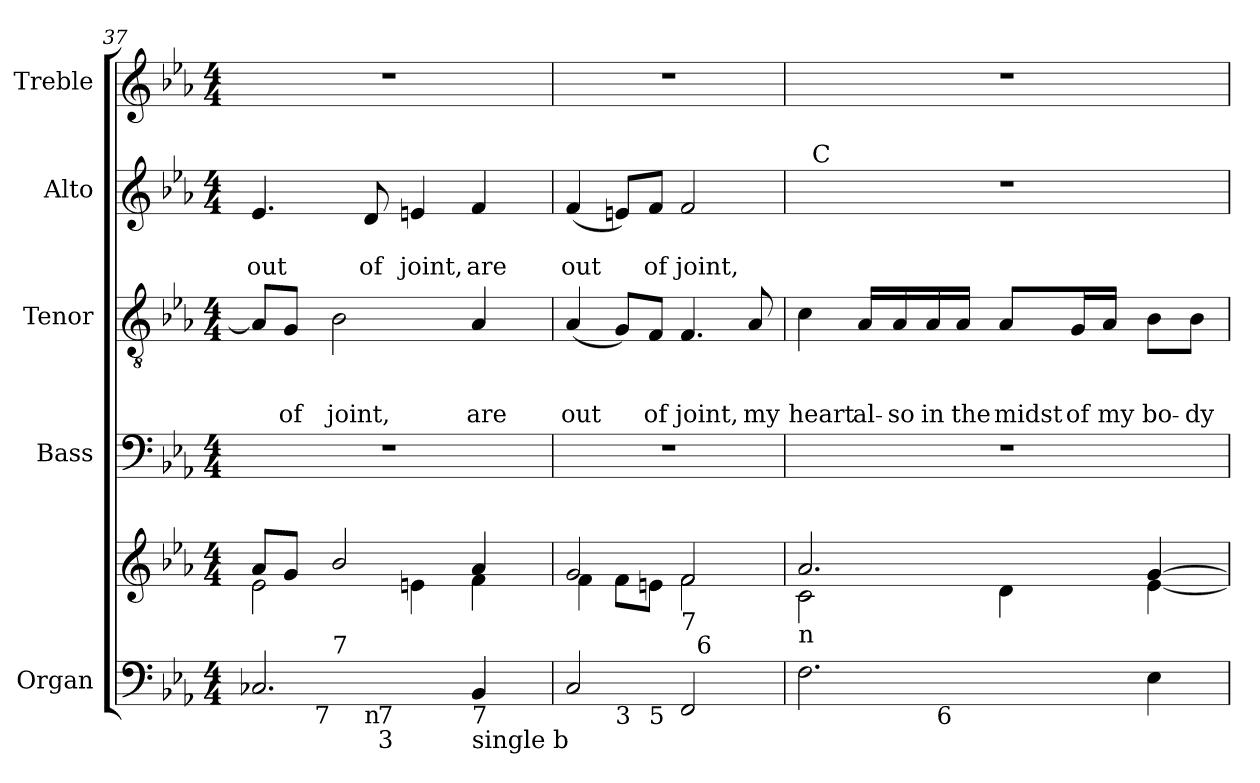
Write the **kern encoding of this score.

**kern	**kern	**kern	**kern	**text	**text	**text	**kern	**text	**text	**kern
*part5	*part5	*part4	*part3	*part3	*part3	*part3	*part2	*part2	*part2	*part1
*staff6	*staff5	*staff4	*staff3	*staff3	*staff3	*staff3	*staff2	*staff2	*staff2	*staff1
*I"Organ	*	*I"Bass	*I"Tenor	*	*	*	*I"Alto	*	*	*I"Treble
*	*	*I'B	*I'T	*	*	*	*I'A	*	*	*I'Tr
!!LO:LB:g=z
*clefF4	*clefG2	*clefF4	*clefGv2	*	*	*	*clefG2	*	*	*clefG2
*k[b-e-a-]	*k[b-e-a-]	*k[b-e-a-]	*k[b-e-a-]	*	*	*	*k[b-e-a-]	*	*	*k[b-e-a-]
*E-:	*E-:	*E-:	*E-:	*	*	*	*E-:	*	*	*E-:
*M4/4	*M4/4	*M4/4	*M4/4	*	*	*	*M4/4	*	*	*M4/4
=37	=37	=37	=37	=37	=37	=37	=37	=37	=37	=37
*	*^	*	*	*	*	*	*	*	*	*
!LO:TX:b:t=single b	!	!	!	!	!	!	!	!	!	!	!
!	!	!	!	!	!	!	!	!	!	!LO:LY:b	!
*^	*	*	*	*	*	*	*	*	*	*	*
*	*^	*	*	*	*	*	*	*	*	*	*	*
*	*	*^	*	*	*	*	*	*	*	*	*	*	*
*	*	*	*^	*	*	*	*	*	*	*	*	*	*	*
2.C-/	8ryy	4ryy	4.ryy	4ryy	8a-/L	2e-\	1r	8A-/L]	.	.	.	4.e-/	.	out	1r
!	!	!	!	!	!	!	!	!	!	!	!LO:LY:b	!	!	!	!
.	16ryy	.	.	.	8g/J	.	.	8G/J	.	.	of	.	.	.	.
.	64ryy	.	.	.	.	.	.	.	.	.	.	.	.	.	.
!	!LO:TX:b:t=7	!	!	!	!	!	!	!	!	!	!	!	!	!	!
.	2ryy	.	.	.	.	.	.	.	.	.	.	.	.	.	.
!	!	!LO:TX:a:t=7	!	!	!	!	!	!	!	!	!	!	!	!	!
!	!	!	!	!	!	!	!	!	!	!	!LO:LY:b	!	!	!	!
.	.	2.ryy	.	8ryy	2b-/	.	.	2B-\	.	.	joint,	.	.	.	.
!	!	!	!LO:TX:b:t=n	!	!	!	!	!	!	!	!	!	!	!	!
!	!	!	!	!	!	!	!	!	!	!	!	!	!	!LO:LY:b	!
.	.	.	2ryy	32ryy	.	.	.	.	.	.	.	8d/	.	of	.
!	!	!	!	!LO:TX:b:t=7	!	!	!	!	!	!	!	!	!	!	!
!	!	!	!	!LO:TX:b:t=3	!	!	!	!	!	!	!	!	!	!	!
.	.	.	.	2ryy	.	.	.	.	.	.	.	.	.	.	.
!	!	!	!	!	!	!	!	!	!	!	!	!	!	!LO:LY:b	!
.	.	.	.	.	.	4en\	.	.	.	.	.	4en/	.	joint,	.
.	4ryy	.	.	.	.	.	.	.	.	.	.	.	.	.	.
!LO:TX:b:t=7	!	!	!	!	!	!	!	!	!	!	!	!	!	!	!
!LO:TX:b:t=single b	!	!	!	!	!	!	!	!	!	!	!	!	!	!	!
!	!	!	!	!	!	!	!	!	!	!	!LO:LY:b	!	!	!LO:LY:b	!
4BB-</	.	.	.	.	4a-/	4f\	.	4A-/	.	.	are	4f/	.	are	.
.	.	.	8ryy	.	.	.	.	.	.	.	.	.	.	.	.
.	.	.	.	16.ryy	.	.	.	.	.	.	.	.	.	.	.
.	32.ryy	.	.	.	.	.	.	.	.	.	.	.	.	.	.
=38	=38	=38	=38	=38	=38	=38	=38	=38	=38	=38	=38	=38	=38	=38	=38
!	!	!	!	!	!	!	!	!	!	!	!LO:LY:b	!	!	!LO:LY:b	!
*	*	*v	*v	*v	*	*	*	*	*	*	*	*	*	*	*
2C/	4ryy	4.ryy	2g/	4f\	1r	(<4A-/	.	.	out	(<4f/	.	out	1r
!	!LO:TX:b:t=3	!	!	!	!	!	!	!	!	!	!	!	!
.	2.ryy	.	.	8f\L	.	8G/L)	.	.	.	8en/L)	.	.	.
!	!	!LO:TX:b:t=5	!	!	!	!	!	!	!	!	!	!	!
!	!	!	!	!	!	!	!	!	!LO:LY:b	!	!	!LO:LY:b	!
.	.	2ryy	.	8en\J	.	8F/J	.	.	of	8f/J	.	of	.
!	!	!	!LO:TX:b:t=7\n            6	!	!	!	!	!	!	!	!	!	!
!	!	!	!	!	!	!	!	!	!LO:LY:b	!	!	!LO:LY:b	!
2FF/	.	.	2f/	2f\	.	4.F/	.	.	joint,	2f/	.	joint,	.
!	!	!	!	!	!	!	!	!	!LO:LY:b	!	!	!	!
.	.	8ryy	.	.	.	8A-/	.	.	my	.	.	.	.
=39	=39	=39	=39	=39	=39	=39	=39	=39	=39	=39	=39	=39	=39
!	!	!	!LO:TX:b:t=n	!	!	!	!	!	!	!	!	!	!
!	!	!	!	!	!	!	!	!	!LO:LY:b	!	!	!	!
*	*v	*v	*	*	*	*	*	*	*	*^	*	*	*
2.F\	4ryy	2.a-/	2c\	1r	4c\	.	.	heart	1r	32ryy	.	.	1r
!	!	!	!	!	!	!	!	!	!	!LO:TX:a:t=C	!	!	!
.	.	.	.	.	.	.	.	.	.	2ryy	.	.	.
!	!	!	!	!	!	!	!	!LO:LY:b	!	!	!	!	!
.	8ryy	.	.	.	16A-/LL	.	.	al-	.	.	.	.	.
!	!	!	!	!	!	!	!	!LO:LY:b	!	!	!	!	!
.	.	.	.	.	16A-/	.	.	-so	.	.	.	.	.
!	!	!	!	!	!	!	!	!LO:LY:b	!	!	!	!	!
.	64ryy	.	.	.	16A-/	.	.	in	.	.	.	.	.
!	!LO:TX:b:t=6	!	!	!	!	!	!	!	!	!	!	!	!
.	2ryy	.	.	.	.	.	.	.	.	.	.	.	.
!	!	!	!	!	!	!	!	!LO:LY:b	!	!	!	!	!
.	.	.	.	.	16A-/JJ	.	.	the	.	.	.	.	.
!	!	!	!	!	!	!	!	!LO:LY:b	!	!	!	!	!
.	.	.	4d\	.	8A-/L	.	.	midst	.	.	.	.	.
.	.	.	.	.	.	.	.	.	.	4...ryy	.	.	.
!	!	!	!	!	!	!	!	!LO:LY:b	!	!	!	!	!
.	.	.	.	.	16G/L	.	.	of	.	.	.	.	.
!	!	!	!	!	!	!	!	!LO:LY:b	!	!	!	!	!
.	.	.	.	.	16A-/JJ	.	.	my	.	.	.	.	.
!	!	!	!	!	!	!	!	!LO:LY:b	!	!	!	!	!
4E-\	.	[>4g/	[<4e-\	.	8B-\L	.	.	bo-	.	.	.	.	.
!	!	!	!	!	!	!	!	!LO:LY:b	!	!	!	!	!
.	.	.	.	.	8B-\J	.	.	-dy	.	.	.	.	.
.	16..ryy	.	.	.	.	.	.	.	.	.	.	.	.
*v	*v	*	*	*	*	*	*	*	*v	*v	*	*	*
*	*v	*v	*	*	*	*	*	*	*	*	*
=	=	=	=	=	=	=	=	=	=	=
*-	*-	*-	*-	*-	*-	*-	*-	*-	*-	*-
